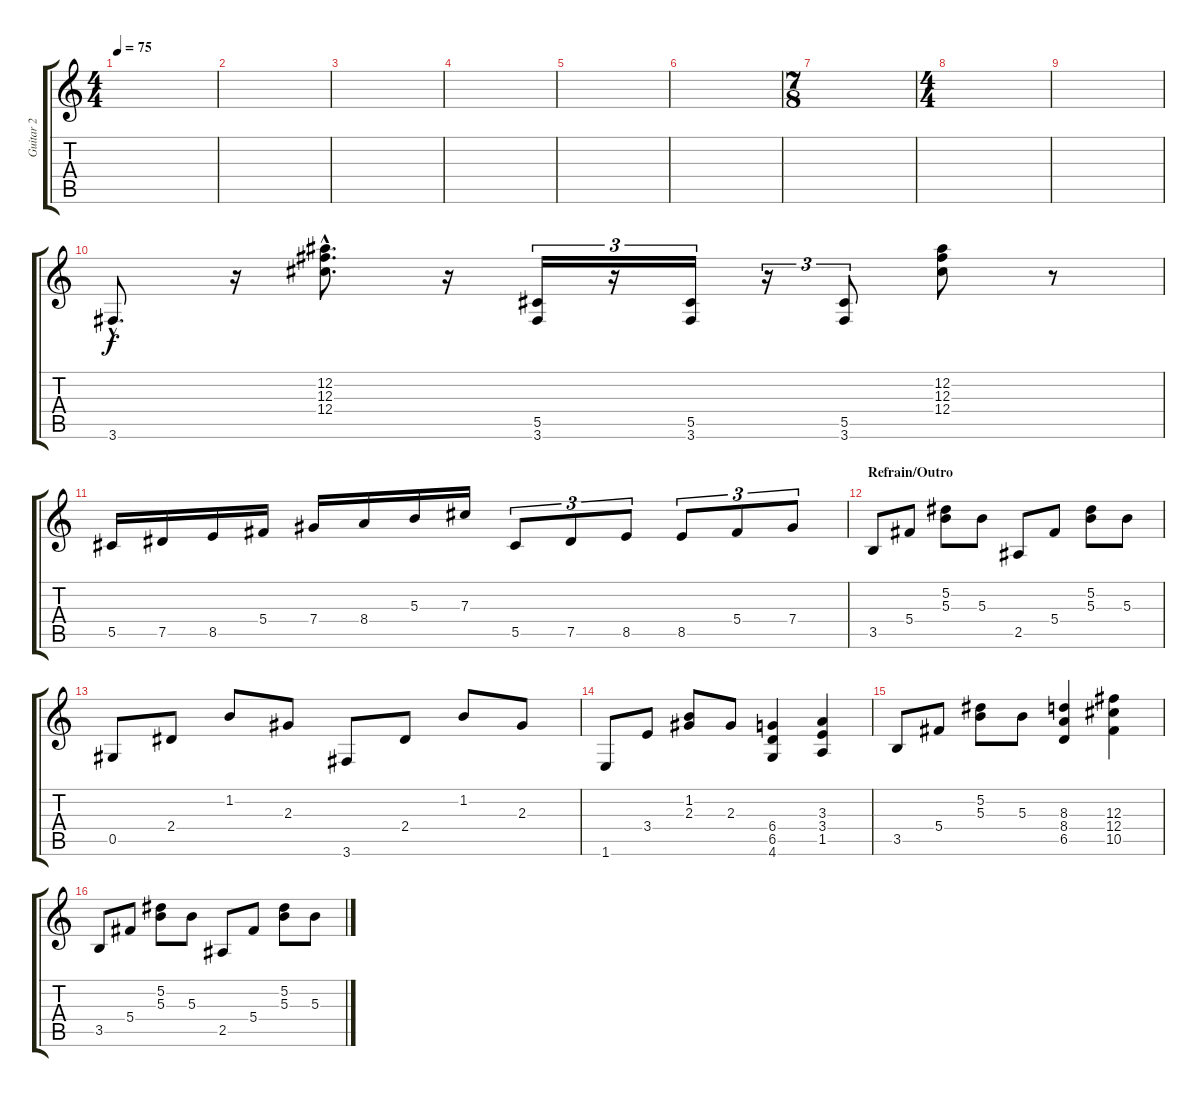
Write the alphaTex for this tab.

\track ("Guitar 2" "Guitar 2") {instrument overdrivenguitar}
\staff {score tabs}
\tuning (Eb4 Bb3 Gb3 Db3 Ab2 Eb2) {hide}
\ts (4 4)
\tempo 75
\clef g2
\ks c
|
|
|
|
|
|
\ts (7 8)
|
\ts (4 4)
|
|
3.6{hac}.8{d} r.16 (12.2{hac} 12.3{hac} 12.4{hac}).8{d} r.16 (5.5 3.6).16{tu (3 2)} r.16{tu (3 2)} (5.5 3.6).16{tu (3 2)} r.16{tu (3 2)} (5.5 3.6).8{tu (3 2)} (12.2 12.3 12.4).8 r.8 |
5.5.16 7.5.16 8.5.16 5.4.16 7.4.16 8.4.16 5.3.16 7.3.16 5.5.8{tu (3 2)} 7.5.8{tu (3 2)} 8.5.8{tu (3 2)} 8.5.8{tu (3 2)} 5.4.8{tu (3 2)} 7.4.8{tu (3 2)} |
\section ("" "Refrain/Outro")
3.5.8 5.4.8 (5.2 5.3).8 5.3.8 2.5.8 5.4.8 (5.2 5.3).8 5.3.8 |
0.5.8 2.4.8 1.2.8 2.3.8 3.6.8 2.4.8 1.2.8 2.3.8 |
1.6.8 3.4.8 (1.2 2.3).8 2.3.8 (6.4 6.5 4.6).4 (3.3 3.4 1.5).4 |
3.5.8 5.4.8 (5.2 5.3).8 5.3.8 (8.3 8.4 6.5).4 (12.3 12.4 10.5).4 |
3.5.8 5.4.8 (5.2 5.3).8 5.3.8 2.5.8 5.4.8 (5.2 5.3).8 5.3.8
